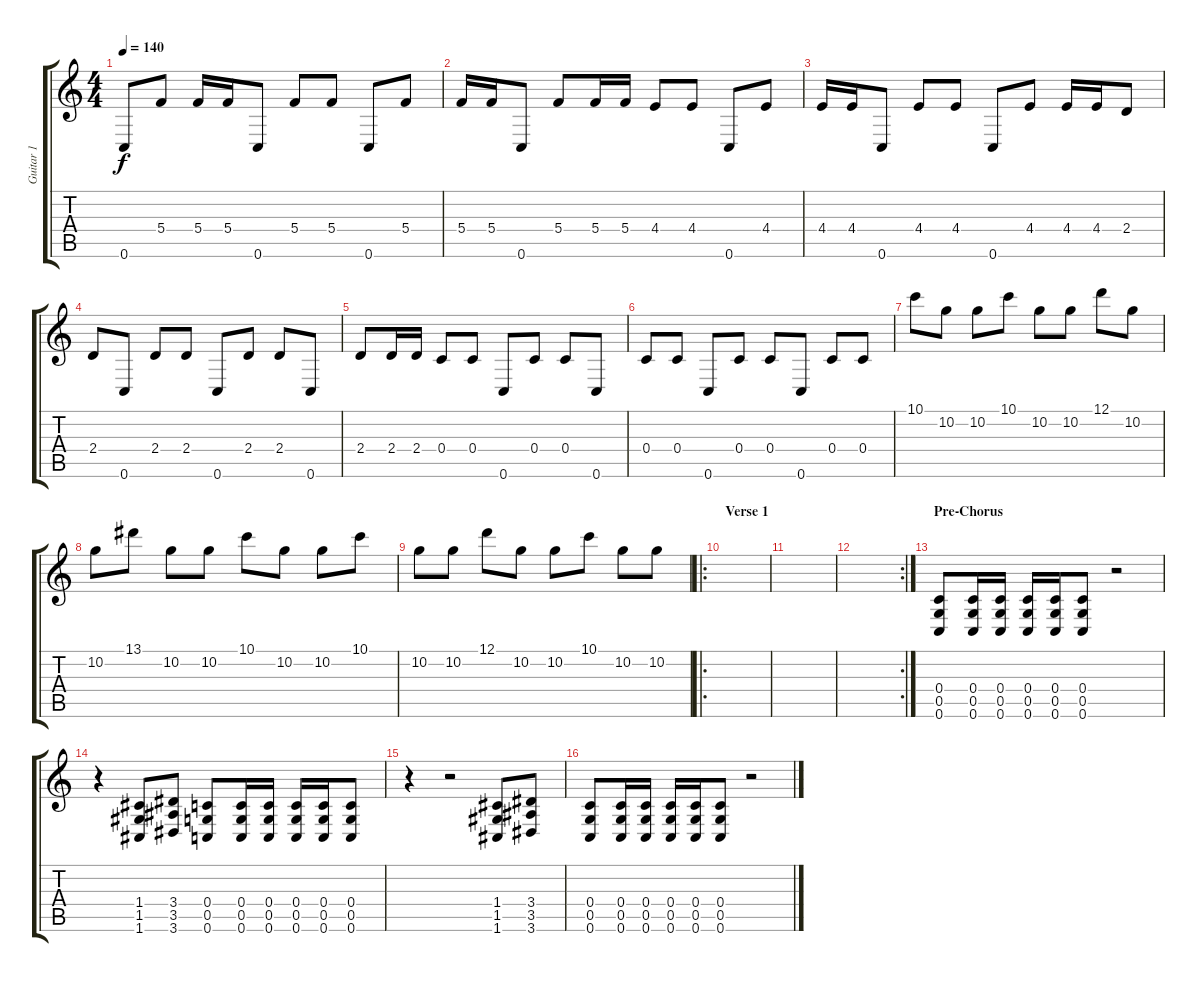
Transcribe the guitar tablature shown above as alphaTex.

\track ("Guitar 1" "Guitar 1") {instrument overdrivenguitar}
\staff {score tabs}
\tuning (D4 A3 F3 C3 G2 C2) {hide}
\ts (4 4)
\tempo 140
\clef g2
\ks c
0.6.8{dy f instrument overdrivenguitar} 5.4.8 5.4.16 5.4.16 0.6.8 5.4.8 5.4.8 0.6.8 5.4.8 |
5.4.16 5.4.16 0.6.8 5.4.8 5.4.16 5.4.16 4.4.8 4.4.8 0.6.8 4.4.8 |
4.4.16 4.4.16 0.6.8 4.4.8 4.4.8 0.6.8 4.4.8 4.4.16 4.4.16 2.4.8 |
2.4.8 0.6.8 2.4.8 2.4.8 0.6.8 2.4.8 2.4.8 0.6.8 |
2.4.8 2.4.16 2.4.16 0.4.8 0.4.8 0.6.8 0.4.8 0.4.8 0.6.8 |
0.4.8 0.4.8 0.6.8 0.4.8 0.4.8 0.6.8 0.4.8 0.4.8 |
10.1.8 10.2.8 10.2.8 10.1.8 10.2.8 10.2.8 12.1.8 10.2.8 |
10.2.8 13.1.8 10.2.8 10.2.8 10.1.8 10.2.8 10.2.8 10.1.8 |
10.2.8 10.2.8 12.1.8 10.2.8 10.2.8 10.1.8 10.2.8 10.2.8 |
\ro
\section ("" "Verse 1")
|
|
\rc 2
|
\section ("" "Pre-Chorus")
(0.4 0.5 0.6).8{instrument distortionguitar} (0.4 0.5 0.6).16 (0.4 0.5 0.6).16 (0.4 0.5 0.6).16 (0.4 0.5 0.6).16 (0.4 0.5 0.6).8 r.2 |
r.4 (1.4 1.5 1.6).8 (3.4 3.5 3.6).8 (0.4 0.5 0.6).8 (0.4 0.5 0.6).16 (0.4 0.5 0.6).16 (0.4 0.5 0.6).16 (0.4 0.5 0.6).16 (0.4 0.5 0.6).8 |
r.4 r.2 (1.4 1.5 1.6).8 (3.4 3.5 3.6).8 |
(0.4 0.5 0.6).8 (0.4 0.5 0.6).16 (0.4 0.5 0.6).16 (0.4 0.5 0.6).16 (0.4 0.5 0.6).16 (0.4 0.5 0.6).8 r.2
